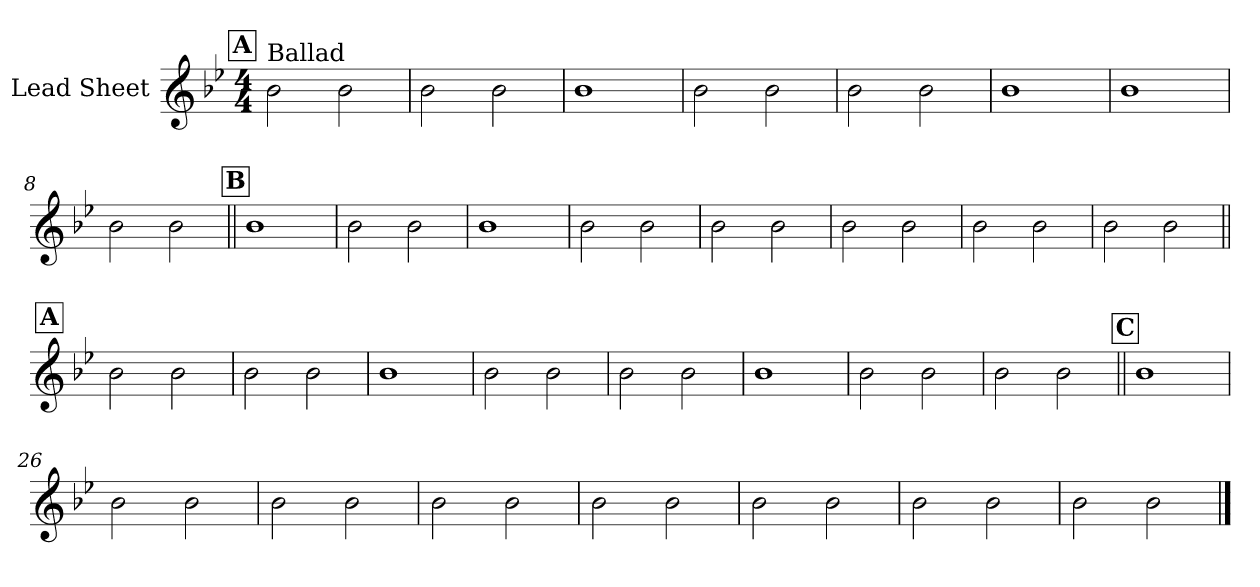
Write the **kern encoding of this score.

**kern
*part1
*staff1
*I"Lead Sheet
*clefG2
*k[b-e-]
*B-:
*M4/4
!!LO:REH:place=s1:a:fs=14:t=A
=1
!LO:TX:a:t=Ballad
2b-\
2b-\
=2
2b-\
2b-\
=3
1b-
=4
2b-\
2b-\
!!LO:LB:g=z
=5
2b-\
2b-\
=6
1b-
=7
1b-
=8
2b-\
2b-\
!!LO:LB:g=z
!!LO:REH:place=s1:a:fs=14:t=B
=9||
1b-
=10
2b-\
2b-\
=11
1b-
=12
2b-\
2b-\
!!LO:LB:g=z
=13
2b-\
2b-\
=14
2b-\
2b-\
=15
2b-\
2b-\
=16
2b-\
2b-\
!!LO:LB:g=z
!!LO:REH:place=s1:a:fs=14:t=A
=17||
2b-\
2b-\
=18
2b-\
2b-\
=19
1b-
=20
2b-\
2b-\
!!LO:LB:g=z
=21
2b-\
2b-\
=22
1b-
=23
2b-\
2b-\
=24
2b-\
2b-\
!!LO:LB:g=z
!!LO:REH:place=s1:a:fs=14:t=C
=25||
1b-
=26
2b-\
2b-\
=27
2b-\
2b-\
=28
2b-\
2b-\
!!LO:LB:g=z
=29
2b-\
2b-\
=30
2b-\
2b-\
=31
2b-\
2b-\
=32
2b-\
2b-\
==
*-
